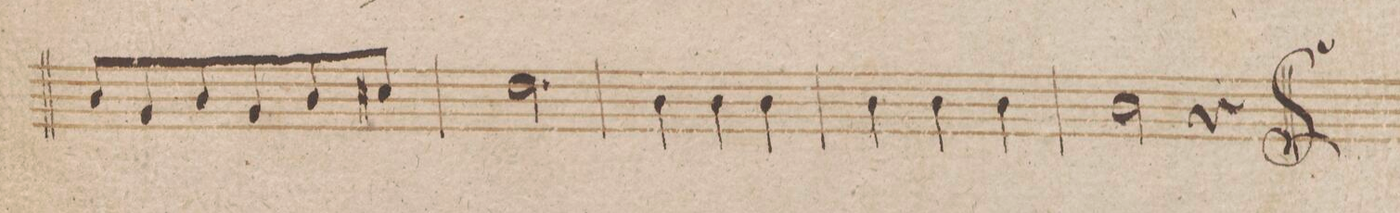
**kern	**dynam
*I"Clarinetto 2do in B.	*
*clefG2	*
*k[b-]	*
*met(c)	*
*M3/4	*
8a/L	.
8f/	.
8a/	.
8f/	.
8a/	.
8bX/J	.
=54	=54
2.cc\	.
=55	=55
4a\	.
4a\	.
4a\	.
=56	=56
4a\	.
4a\	.
4a\	.
=57	=57
2a\	.
4r	.
==	==
*-	*-
